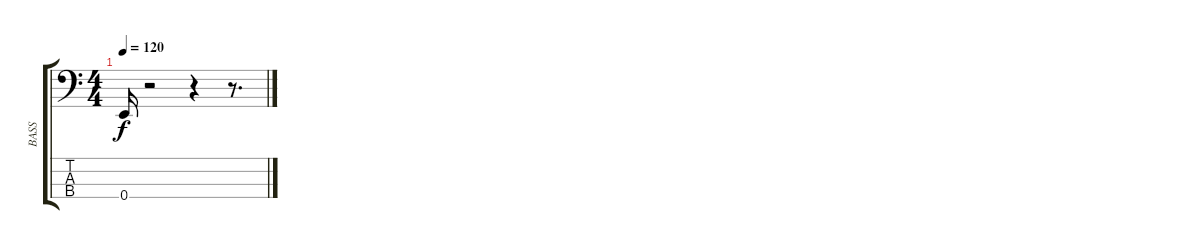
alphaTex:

\track ("BASS" "BASS") {instrument electricbassfinger}
\staff {score tabs}
\tuning (G2 D2 A1 E1) {hide}
\ts (4 4)
\tempo 120
\clef f4
\ks c
0.4.16{dy f} r.2 r.4 r.8{d}
